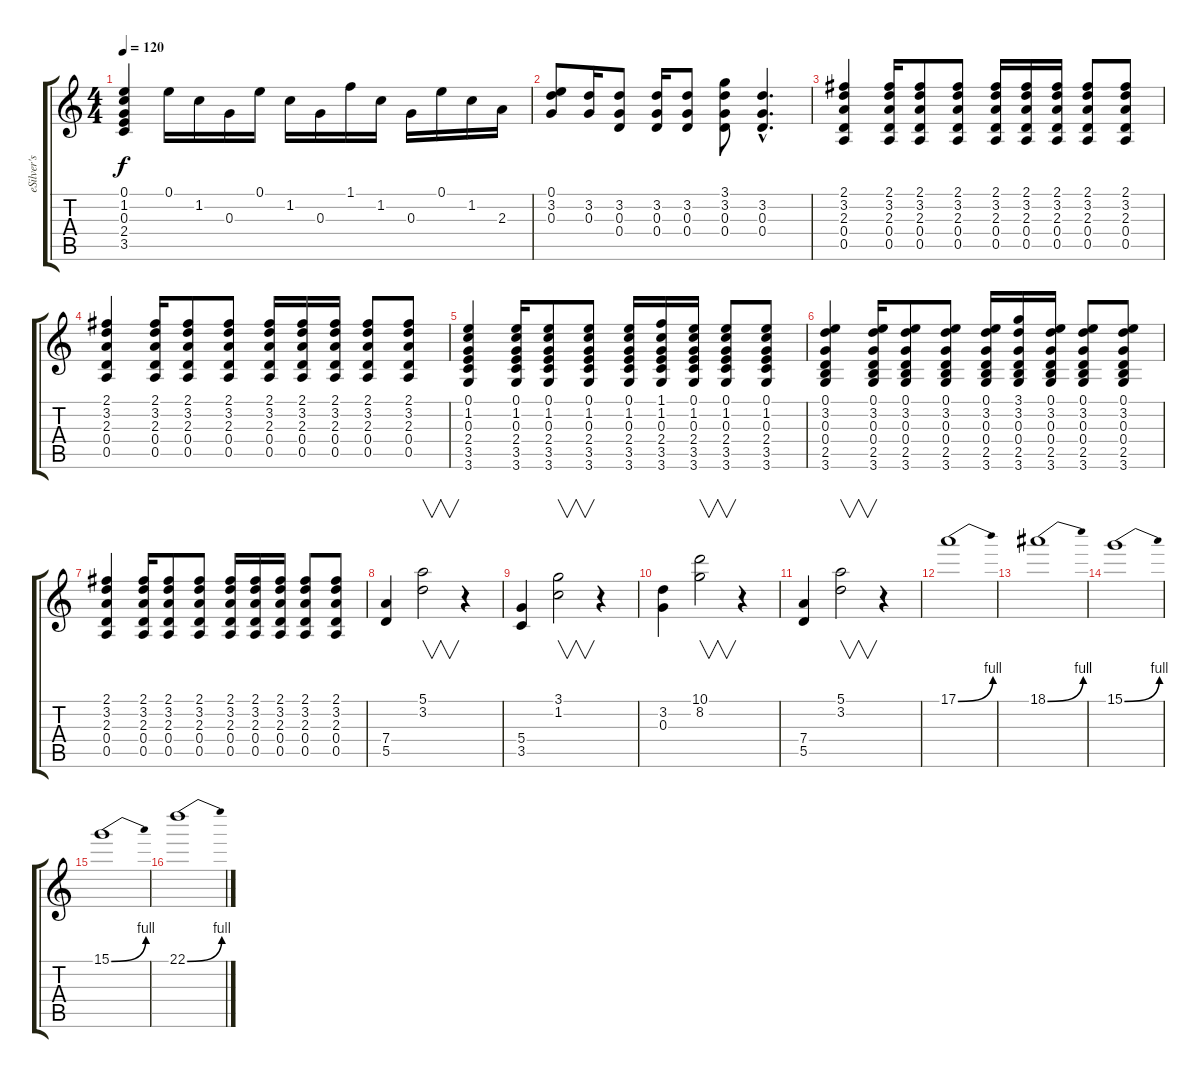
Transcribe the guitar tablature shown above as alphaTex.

\track ("eSilver's Distortion" "eSilver's ") {instrument distortionguitar}
\staff {score tabs}
\tuning (E4 B3 G3 D3 A2 E2) {hide}
\ts (4 4)
\tempo 120
\clef g2
\ks c
(0.1 1.2 0.3 2.4 3.5).4{dy f} 0.1.16 1.2.16 0.3.16 0.1.16 1.2.16 0.3.16 1.1.16 1.2.16 0.3.16 0.1.16 1.2.16 2.3.16 |
(0.1 3.2 0.3).8 (3.2 0.3).16 (3.2 0.3 0.4).8 (3.2 0.3 0.4).16 (3.2 0.3 0.4).8 (3.1 3.2 0.3 0.4).8 (3.2{hac} 0.3{hac} 0.4{hac}).4{d} |
(2.1 3.2 2.3 0.4 0.5).4 (2.1 3.2 2.3 0.4 0.5).16 (2.1 3.2 2.3 0.4 0.5).8 (2.1 3.2 2.3 0.4 0.5).8 (2.1 3.2 2.3 0.4 0.5).16 (2.1 3.2 2.3 0.4 0.5).16 (2.1 3.2 2.3 0.4 0.5).16 (2.1 3.2 2.3 0.4 0.5).8 (2.1 3.2 2.3 0.4 0.5).8 |
(2.1 3.2 2.3 0.4 0.5).4 (2.1 3.2 2.3 0.4 0.5).16 (2.1 3.2 2.3 0.4 0.5).8 (2.1 3.2 2.3 0.4 0.5).8 (2.1 3.2 2.3 0.4 0.5).16 (2.1 3.2 2.3 0.4 0.5).16 (2.1 3.2 2.3 0.4 0.5).16 (2.1 3.2 2.3 0.4 0.5).8 (2.1 3.2 2.3 0.4 0.5).8 |
(0.1 1.2 0.3 2.4 3.5 3.6).4 (0.1 1.2 0.3 2.4 3.5 3.6).16 (0.1 1.2 0.3 2.4 3.5 3.6).8 (0.1 1.2 0.3 2.4 3.5 3.6).8 (0.1 1.2 0.3 2.4 3.5 3.6).16 (1.1 1.2 0.3 2.4 3.5 3.6).16 (0.1 1.2 0.3 2.4 3.5 3.6).16 (0.1 1.2 0.3 2.4 3.5 3.6).8 (0.1 1.2 0.3 2.4 3.5 3.6).8 |
(0.1 3.2 0.3 0.4 2.5 3.6).4 (0.1 3.2 0.3 0.4 2.5 3.6).16 (0.1 3.2 0.3 0.4 2.5 3.6).8 (0.1 3.2 0.3 0.4 2.5 3.6).8 (0.1 3.2 0.3 0.4 2.5 3.6).16 (3.1 3.2 0.3 0.4 2.5 3.6).16 (0.1 3.2 0.3 0.4 2.5 3.6).16 (0.1 3.2 0.3 0.4 2.5 3.6).8 (0.1 3.2 0.3 0.4 2.5 3.6).8 |
(2.1 3.2 2.3 0.4 0.5).4 (2.1 3.2 2.3 0.4 0.5).16 (2.1 3.2 2.3 0.4 0.5).8 (2.1 3.2 2.3 0.4 0.5).8 (2.1 3.2 2.3 0.4 0.5).16 (2.1 3.2 2.3 0.4 0.5).16 (2.1 3.2 2.3 0.4 0.5).16 (2.1 3.2 2.3 0.4 0.5).8 (2.1 3.2 2.3 0.4 0.5).8 |
(7.4 5.5).4 (5.1 3.2).2{v} r.4 |
(5.4 3.5).4 (3.1 1.2).2{v} r.4 |
(3.2 0.3).4 (10.1 8.2).2{v} r.4 |
(7.4 5.5).4 (5.1 3.2).2{v} r.4 |
17.1{be (bend 0 0 60 4)}.1 |
18.1{be (bend 0 0 60 4)}.1 |
15.1{be (bend 0 0 60 4)}.1 |
15.1{be (bend 0 0 60 4)}.1 |
22.1{be (bend 0 0 60 4)}.1
